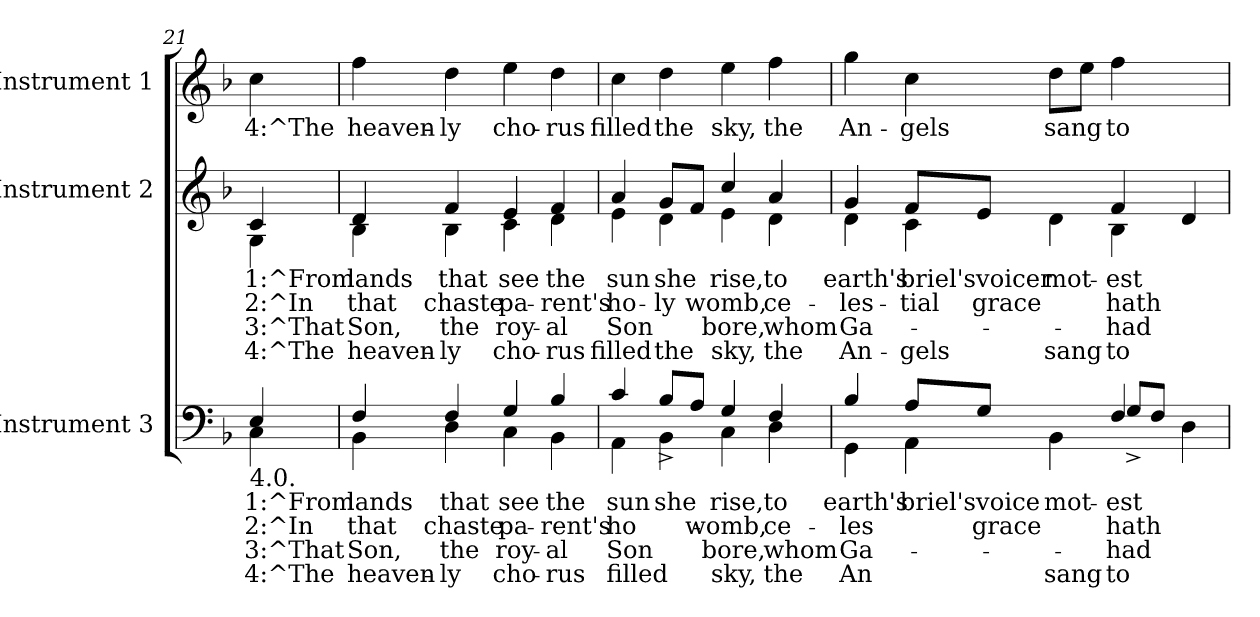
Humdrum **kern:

**kern	**text	**text	**text	**text	**kern	**text	**text	**text	**text	**kern	**text
*part3	*part3	*part3	*part3	*part3	*part2	*part2	*part2	*part2	*part2	*part1	*part1
*staff3	*staff3	*staff3	*staff3	*staff3	*staff2	*staff2	*staff2	*staff2	*staff2	*staff1	*staff1
*I"Instrument 3	*	*	*	*	*I"Instrument 2	*	*	*	*	*I"Instrument 1	*
!!LO:PB:g=z
*clefF4	*	*	*	*	*clefG2	*	*	*	*	*clefG2	*
*k[b-]	*	*	*	*	*k[b-]	*	*	*	*	*k[b-]	*
*F:	*	*	*	*	*F:	*	*	*	*	*F:	*
=21	=21	=21	=21	=21	=21	=21	=21	=21	=21	=21	=21
*^	*	*	*	*	*	*	*	*	*	*	*
!LO:TX:b:t=4.0.	!	!	!	!	!	!	!	!	!	!	!	!
!	!	!LO:LY:a:rj	!LO:LY:a:rj	!LO:LY:a:rj	!LO:LY:a:rj	!	!LO:LY:b:rj	!LO:LY:b:rj	!LO:LY:b:rj	!LO:LY:b:rj	!	!LO:LY:b:rj
*	*	*	*	*	*	*^	*	*	*	*	*	*
4E/	4C\	1:^From	2:^In	3:^That	4:^The	4c/	4G\	1:^From	2:^In	3:^That	4:^The	4cc\	4:^The
=22	=22	=22	=22	=22	=22	=22	=22	=22	=22	=22	=22	=22	=22
!	!	!LO:LY:a:rj	!LO:LY:a:rj	!LO:LY:a:rj	!LO:LY:a:rj	!	!	!LO:LY:b:rj	!LO:LY:b:rj	!LO:LY:b:rj	!LO:LY:b:rj	!	!LO:LY:b:rj
4F/	4BB-\	lands	that	Son,	heaven-	4d/	4B-\	lands	that	Son,	heaven-	4ff\	heaven-
!	!	!LO:LY:a:rj	!LO:LY:a:rj	!LO:LY:a:rj	!LO:LY:a:rj	!	!	!LO:LY:b:rj	!LO:LY:b:rj	!LO:LY:b:rj	!LO:LY:b:rj	!	!LO:LY:b:rj
4F/	4D\	-that	chaste	the	ly	4f/	4B-\	-that	chaste	the	ly	4dd\	-ly
!	!	!LO:LY:a:rj	!LO:LY:a:rj	!LO:LY:a:rj	!LO:LY:a:rj	!	!	!LO:LY:b:rj	!LO:LY:b:rj	!LO:LY:b:rj	!LO:LY:b:rj	!	!LO:LY:b:rj
4G/	4C\	see	pa-	-roy-	-cho-	4e/	4c\	see	pa-	-roy-	-cho-	4ee\	cho-
!	!	!LO:LY:a:rj	!LO:LY:a:rj	!LO:LY:a:rj	!LO:LY:a:rj	!	!	!LO:LY:b:rj	!LO:LY:b:rj	!LO:LY:b:rj	!LO:LY:b:rj	!	!LO:LY:b:rj
4B-/	4BB-\	-the	rent's	al	rus	4f/	4d\	-the	rent's	al	rus	4dd\	-rus
=23	=23	=23	=23	=23	=23	=23	=23	=23	=23	=23	=23	=23	=23
!	!	!LO:LY:a:rj	!LO:LY:a:rj	!LO:LY:a:rj	!LO:LY:a:rj	!	!	!LO:LY:b:rj	!LO:LY:b:rj	!LO:LY:b:rj	!LO:LY:b:rj	!	!LO:LY:b:rj
4c/	4AA\	sun	ho-	-Son	filled	4a/	4e\	sun	ho-	-Son	filled	4cc\	filled
!	!	!LO:LY:a:rj	!LO:LY:a:rj	!LO:LY:a:rj	!LO:LY:a:rj	!	!	!LO:LY:b:rj	!LO:LY:b:rj	!LO:LY:b:rj	!LO:LY:b:rj	!	!LO:LY:b:rj
4BB-\	8B-^>/L	she	.	.	.	4d\	8g/L	she	ly	.	the	4dd\	the
!	!	!LO:LY:a:rj	!LO:LY:a:rj	!LO:LY:a:rj	!LO:LY:a:rj	!	!	!LO:LY:b:rj	!LO:LY:b:rj	!LO:LY:b:rj	!LO:LY:b:rj	!	!
.	8A/J	.	womb,	.	.	.	8f/J	.	womb,	.	.	.	.
!	!	!LO:LY:a:rj	!LO:LY:a:rj	!LO:LY:a:rj	!LO:LY:a:rj	!	!	!LO:LY:b:rj	!LO:LY:b:rj	!LO:LY:b:rj	!LO:LY:b:rj	!	!LO:LY:b:rj
4G/	4C\	rise,	.	bore,	sky,	4cc/	4e\	rise,	.	bore,	sky,	4ee\	sky,
!	!	!LO:LY:a:rj	!LO:LY:a:rj	!LO:LY:a:rj	!LO:LY:a:rj	!	!	!LO:LY:b:rj	!LO:LY:b:rj	!LO:LY:b:rj	!LO:LY:b:rj	!	!LO:LY:b:rj
4F/	4D\	to	ce-	-whom	the	4a/	4d\	to	ce-	-whom	the	4ff\	the
=24	=24	=24	=24	=24	=24	=24	=24	=24	=24	=24	=24	=24	=24
!	!	!LO:LY:a:rj	!LO:LY:a:rj	!LO:LY:a:rj	!LO:LY:a:rj	!	!	!LO:LY:b:rj	!LO:LY:b:rj	!LO:LY:b:rj	!LO:LY:b:rj	!	!LO:LY:b:rj
4B-/	4GG\	earth's	les-	-Ga-	-An-	4g/	4d\	earth's	les-	-Ga-	-An-	4gg\	An-
!	!	!LO:LY:a:rj	!LO:LY:a:rj	!LO:LY:a:rj	!LO:LY:a:rj	!	!	!LO:LY:b:rj	!LO:LY:b:rj	!LO:LY:b:rj	!LO:LY:b:rj	!	!LO:LY:b:rj
4AA\	8A/L	briel'svoice	.	.	-	4c\	8f/L	briel'svoicer	tial	.	gels	4cc\	-gels
!	!	!LO:LY:a:rj	!LO:LY:a:rj	!LO:LY:a:rj	!LO:LY:a:rj	!	!	!LO:LY:b:rj	!LO:LY:b:rj	!LO:LY:b:rj	!LO:LY:b:rj	!	!
.	8G/J	-	grace	.	-	.	8e/J	.	grace	.	-	.	.
!	!	!LO:LY:a:rj	!LO:LY:a:rj	!LO:LY:a:rj	!LO:LY:a:rj	!	!	!LO:LY:b:rj	!LO:LY:b:rj	!LO:LY:b:rj	!LO:LY:b:rj	!	!LO:LY:b:rj
4BB-\	4ryy	-mot-	-	.	sang	4d\	4ryy	-mot-	-	.	sang	8dd\L	sang
!	!	!	!	!	!	!	!	!	!	!	!	!	!LO:LY:b:rj
.	.	.	.	.	.	.	.	.	.	.	.	8ee\J	.
!	!	!LO:LY:a:rj	!LO:LY:a:rj	!LO:LY:a:rj	!LO:LY:a:rj	!	!	!LO:LY:b:rj	!LO:LY:b:rj	!LO:LY:b:rj	!LO:LY:b:rj	!	!LO:LY:b:rj
4F/	8G^>/L	-est	hath	had	to	4f/	4B-\	-est	hath	had	to	4ff\	to
!	!	!LO:LY:a:rj	!LO:LY:a:rj	!LO:LY:a:rj	!LO:LY:a:rj	!	!	!	!	!	!	!	!
.	8F/J	.	.	.	.	.	.	.	.	.	.	.	.
4D\	4ryy	.	.	.	.	4d/	4ryy	.	.	.	.	4ryy	.
*v	*v	*	*	*	*	*	*	*	*	*	*	*	*
*	*	*	*	*	*v	*v	*	*	*	*	*	*
=	=	=	=	=	=	=	=	=	=	=	=
*-	*-	*-	*-	*-	*-	*-	*-	*-	*-	*-	*-
